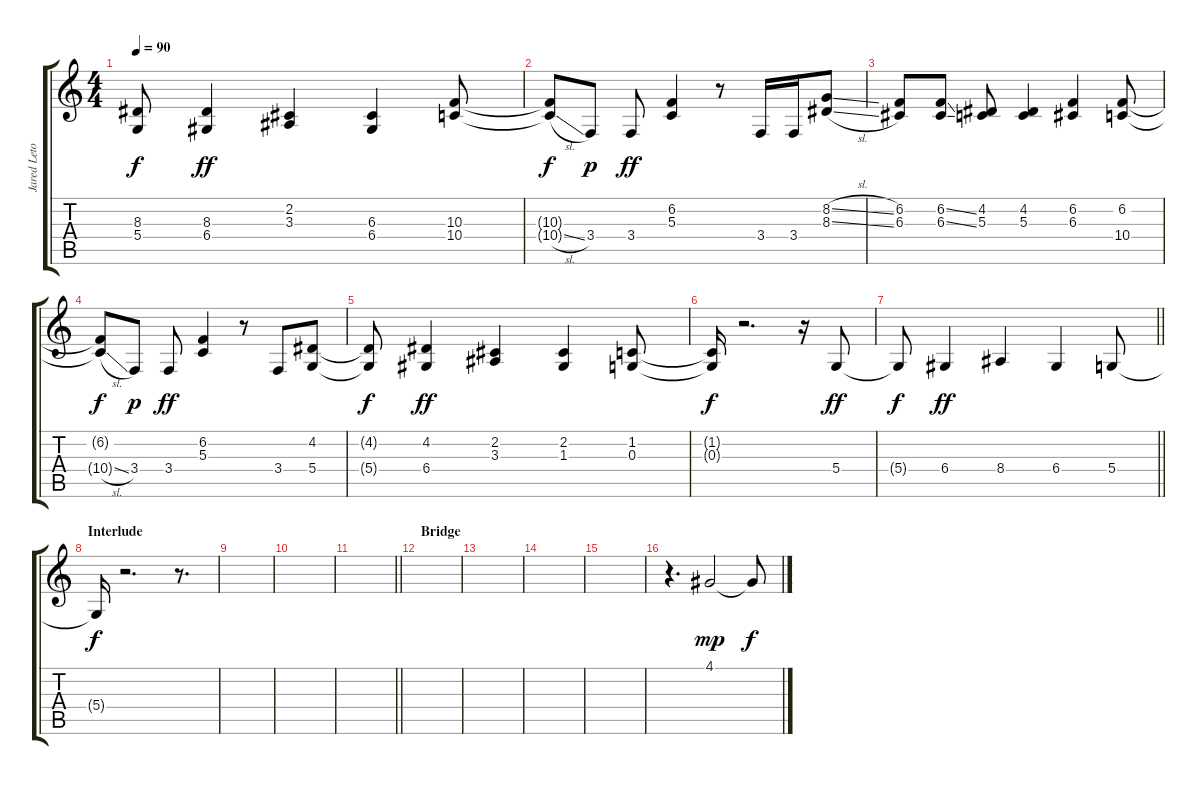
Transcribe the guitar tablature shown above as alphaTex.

\track ("Jared Leto - Vocals" "Jared Leto") {instrument viola}
\staff {score tabs}
\tuning (E4 B3 G3 D3 A2 E2) {hide}
\ts (4 4)
\tempo 90
\clef g2
\ks c
(8.3{t} 5.4{t}).8{dy f} (8.3 6.4).4{dy ff} (2.2 3.3).4 (6.3 6.4).4 (10.3 10.4).8 |
(10.3{t} 10.4{sl t}).8{dy f} 3.4.8{dy p} 3.4.8{dy ff} (6.2 5.3).4 r.8 3.4.16 3.4.16 (8.2{sl} 8.3{sl}).8 |
(6.2 6.3).8 (6.2{ss} 6.3{ss}).8 (4.2 5.3).8 (4.2 5.3).4 (6.2 6.3).4 (6.2 10.4).8 |
(6.2{t} 10.4{sl t}).8{dy f} 3.4.8{dy p} 3.4.8{dy ff} (6.2 5.3).4 r.8 3.4.8 (4.2 5.4).8 |
(4.2{t} 5.4{t}).8{dy f} (4.2 6.4).4{dy ff} (2.2 3.3).4 (2.2 1.3).4 (1.2 0.3).8 |
(1.2{t} 0.3{t}).16{dy f} r.2{d} r.16 5.4.8{dy ff} |
\barLineRight lightlight
5.4{t}.8{dy f} 6.4.4{dy ff} 8.4.4 6.4.4 5.4.8 |
\section ("" "Interlude")
5.4{t}.16{dy f} r.2{d} r.8{d} |
|
|
\barLineRight lightlight
|
\section ("" "Bridge")
|
|
|
|
r.4{d} 4.1.2{dy mp} 4.1{t}.8{dy f}
